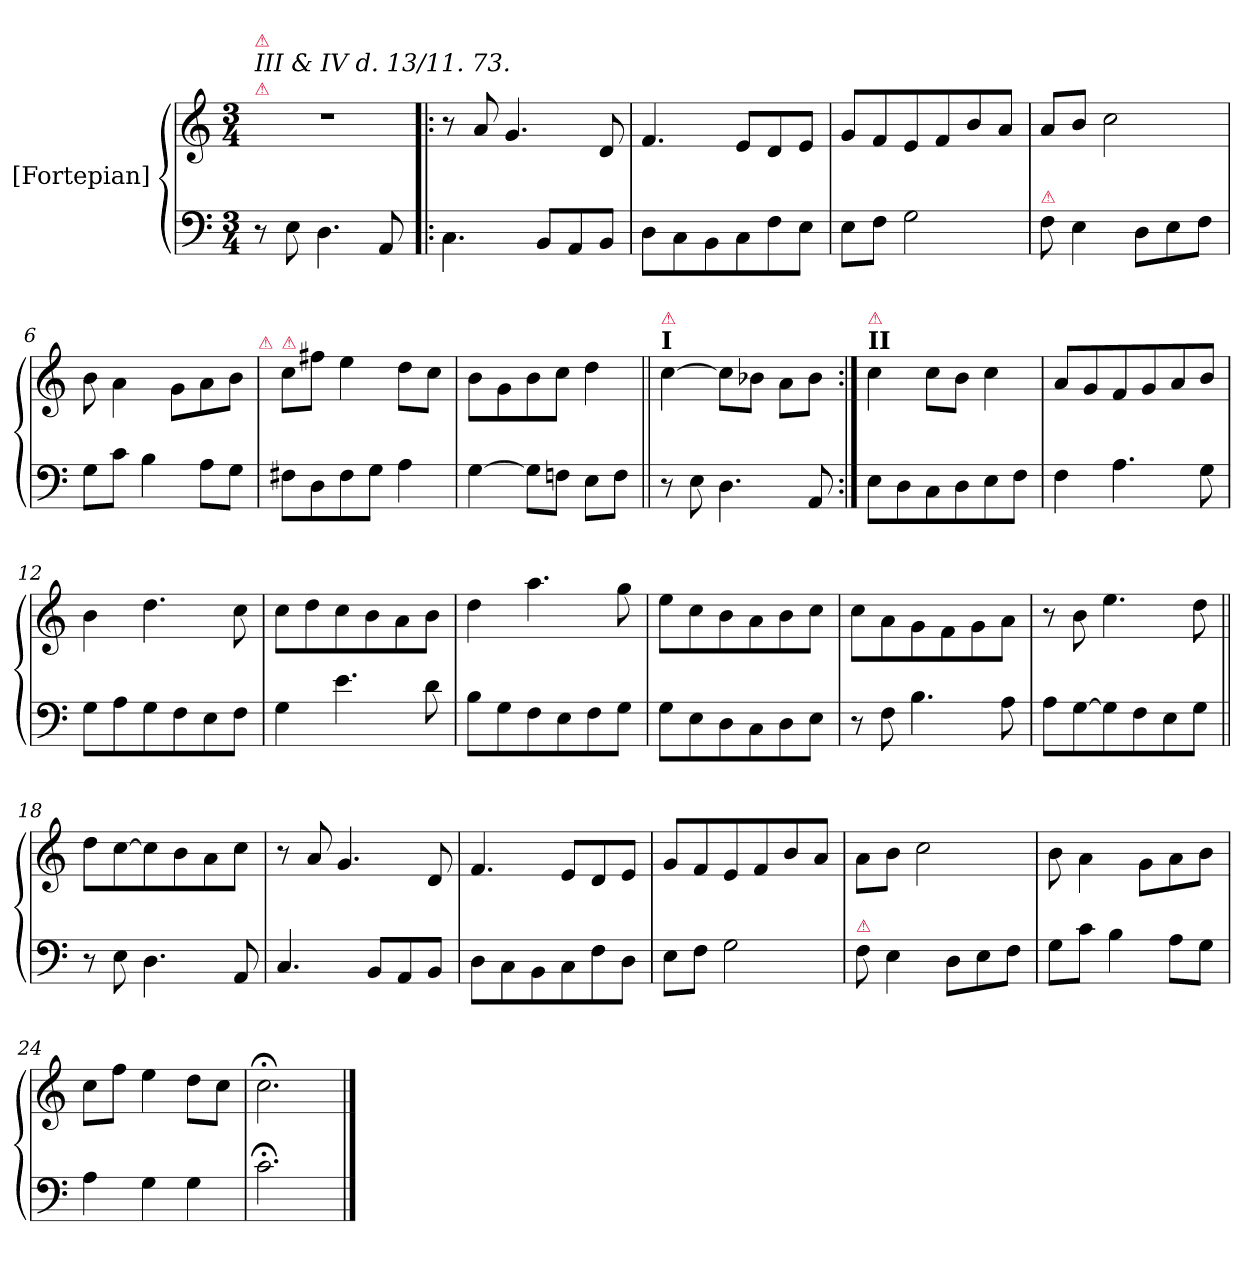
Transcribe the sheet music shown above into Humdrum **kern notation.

**kern	**kern
*part2	*part1
*staff2	*staff1
*I"[Fortepian]	*I"[Fortepian]
*clefF4	*clefG2
*k[]	*k[]
*C:	*C:
*M3/4	*M3/4
=1	=1
!	!LO:TX:a:color=crimson:t=⚠
!	!LO:TX:a:i:t=III & IV  d. 13/11. 73.
!	!LO:TX:a:color=crimson:t=⚠
8r	2.r
8E\	.
4.D\	.
8AA/	.
=2!|:	=2!|:
4.C\	8r
.	8a/
.	4.g/
8BB/L	.
8AA/	.
8BB/J	8d/
=3	=3
8D\L	4.f/
8C\	.
8BB\	.
8C\	8e/L
8F\	8d/
8E\J	8e/J
=4	=4
8E\L	8g/L
8F\J	8f/
2G\	8e/
.	8f/
.	8b/
.	8a/J
=5	=5
!LO:TX:a:color=crimson:t=⚠	!
8F\	8a/L
4E\	8b/J
.	2cc\
8D\L	.
8E\	.
8F\J	.
=6	=6
8G\L	8b\
8c\J	4a\
4B\	.
.	8g\L
8A\L	8a\
8G\J	8b\J
!	!LO:TX:a:color=crimson:t=⚠
=7	=7
!	!LO:TX:a:color=crimson:t=⚠
8F#X\L	8cc\L
8D\	8ff#X\J
8F#\	4ee\
8G\J	.
4A	8dd\L
.	8cc\J
=8	=8
[4G\	8b\L
.	8g\
8G\L]	8b\
8Fn\J	8cc\J
8E\L	4dd\
8F\J	.
=9||	=9||
!	!LO:TX:a:B:t=I
!	!LO:TX:a:color=crimson:t=⚠
8r	[4cc\
8E\	.
4.D\	8cc\L]
.	8b-X\J
.	8a\L
8AA/	8b-\J
=10:|!	=10:|!
!	!LO:TX:a:B:t=II
!	!LO:TX:a:color=crimson:t=⚠
8E\L	4cc\
8D\	.
8C\	8cc\L
8D\	8b\J
8E\	4cc\
8F\J	.
=11	=11
4F\	8a/L
.	8g/
4.A\	8f/
.	8g/
.	8a/
8G\	8b/J
=12	=12
8G\L	4b\
8A\	.
8G\	4.dd\
8F\	.
8E\	.
8F\J	8cc\
=13	=13
4G\	8cc\L
.	8dd\
4.e\	8cc\
.	8b\
.	8a\
8d\	8b\J
=14	=14
8B\L	4dd\
8G\	.
8F\	4.aa\
8E\	.
8F\	.
8G\J	8gg\
=15	=15
8G\L	8ee\L
8E\	8cc\
8D\	8b\
8C\	8a\
8D\	8b\
8E\J	8cc\J
=16	=16
8r	8cc\L
8F\	8a\
4.B\	8g\
.	8f\
.	8g\
8A\	8a\J
=17	=17
8A\L	8r
[8G\	8b\
8G\]	4.ee\
8F\	.
8E\	.
8G\J	8dd\
=18||	=18||
8r	8dd\L
8E\	[8cc\
4.D\	8cc\]
.	8b\
.	8a\
8AA/	8cc\J
=19	=19
4.C/	8r
.	8a/
.	4.g/
8BB/L	.
8AA/	.
8BB/J	8d/
=20	=20
8D\L	4.f/
8C\	.
8BB\	.
8C\	8e/L
8F\	8d/
8D\J	8e/J
=21	=21
8E\L	8g/L
8F\J	8f/
2G\	8e/
.	8f/
.	8b/
.	8a/J
=22	=22
!LO:TX:a:color=crimson:t=⚠	!
8F\	8a\L
4E\	8b\J
.	2cc\
8D\L	.
8E\	.
8F\J	.
=23	=23
8G\L	8b\
8c\J	4a\
4B\	.
.	8g\L
8A\L	8a\
8G\J	8b\J
=24	=24
4A\	8cc\L
.	8ff\J
4G\	4ee\
4G\	8dd\L
.	8cc\J
=25	=25
2.c;\	2.cc;<\
==	==
*-	*-
